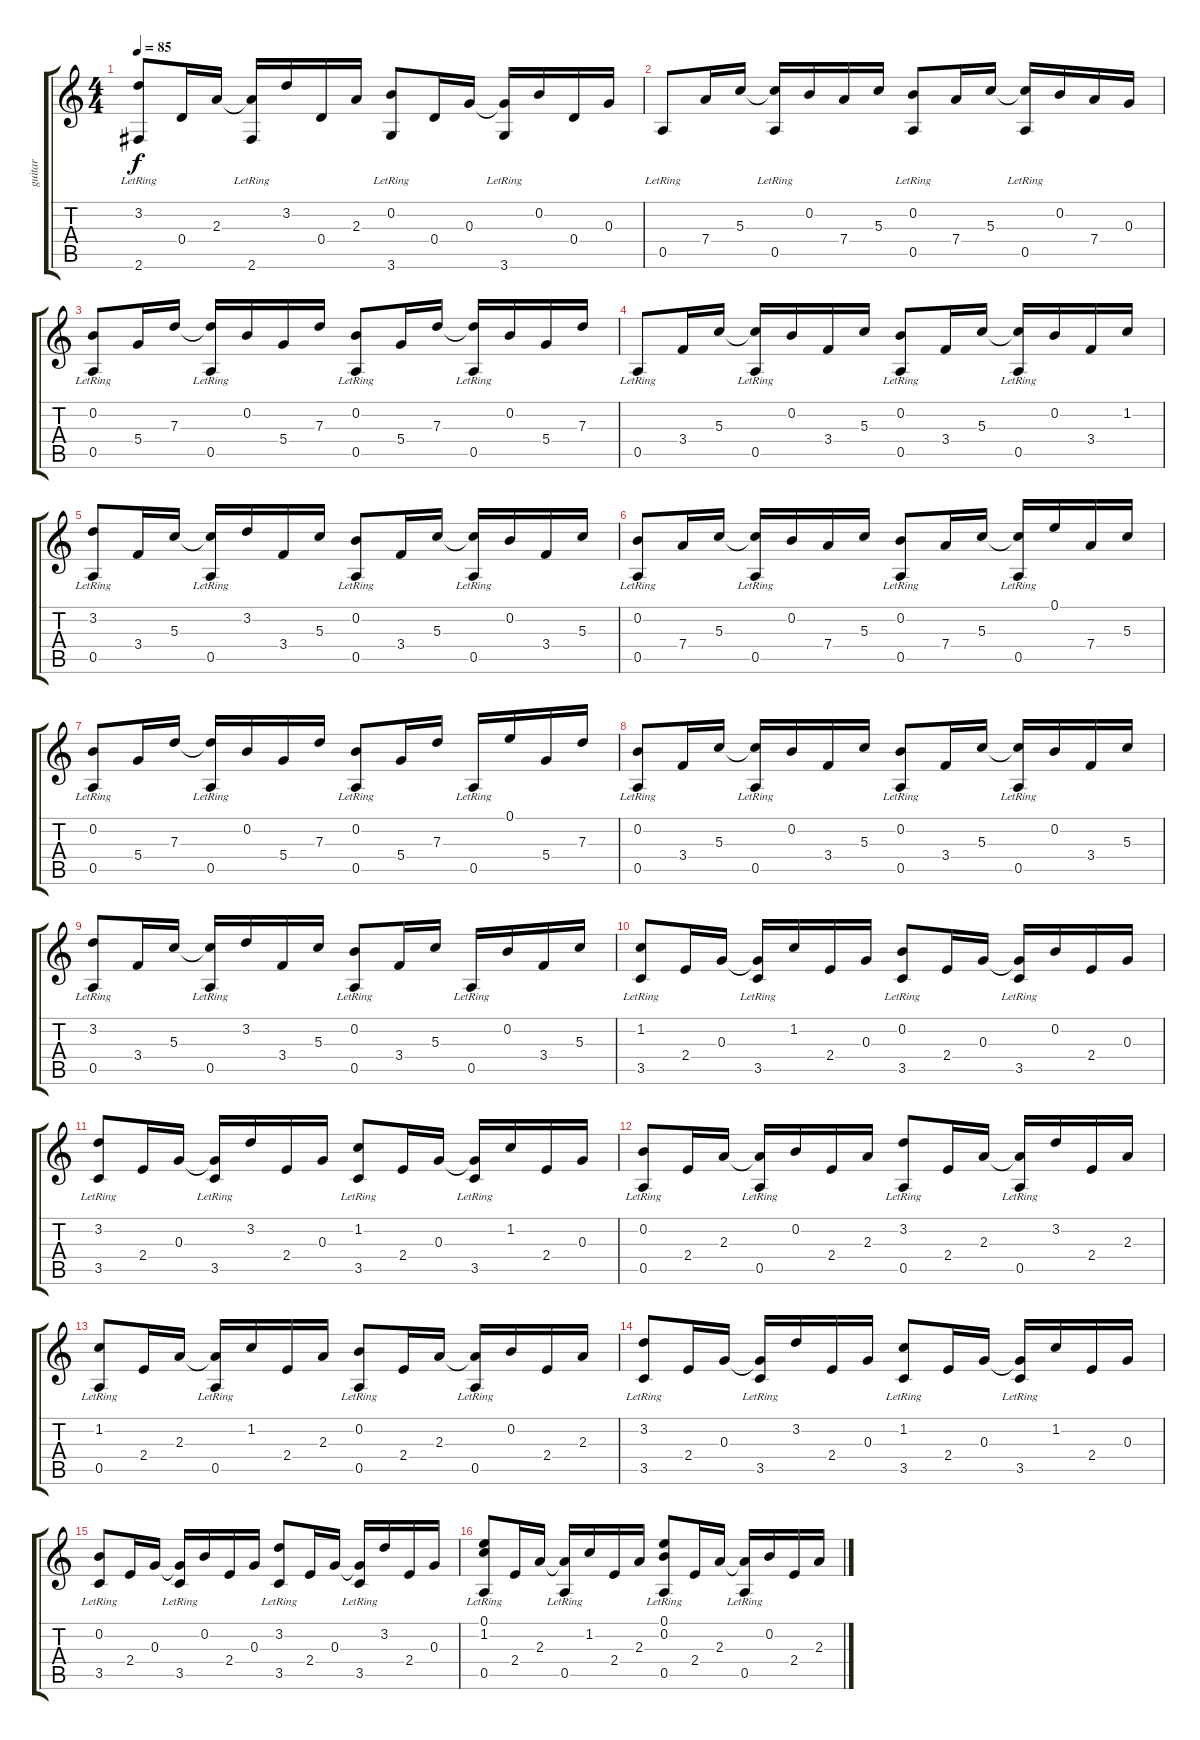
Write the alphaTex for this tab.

\track ("guitar" "guitar") {instrument acousticguitarsteel}
\staff {score tabs}
\tuning (E4 B3 G3 D3 A2 E2) {hide}
\ts (4 4)
\tempo 85
\clef g2
\ks c
(3.2 2.6{lr}).8{dy f} 0.4.16 2.3.16 (2.3{t} 2.6{lr}).16 3.2.16 0.4.16 2.3.16 (0.2 3.6{lr}).8 0.4.16 0.3.16 (0.3{t} 3.6{lr}).16 0.2.16 0.4.16 0.3.16 |
0.5{lr}.8 7.4.16 5.3.16 (5.3{t} 0.5{lr}).16 0.2.16 7.4.16 5.3.16 (0.2 0.5{lr}).8 7.4.16 5.3.16 (5.3{t} 0.5{lr}).16 0.2.16 7.4.16 0.3.16 |
(0.2 0.5{lr}).8 5.4.16 7.3.16 (7.3{t} 0.5{lr}).16 0.2.16 5.4.16 7.3.16 (0.2 0.5{lr}).8 5.4.16 7.3.16 (7.3{t} 0.5{lr}).16 0.2.16 5.4.16 7.3.16 |
0.5{lr}.8 3.4.16 5.3.16 (5.3{t} 0.5{lr}).16 0.2.16 3.4.16 5.3.16 (0.2 0.5{lr}).8 3.4.16 5.3.16 (5.3{t} 0.5{lr}).16 0.2.16 3.4.16 1.2.16 |
(3.2 0.5{lr}).8 3.4.16 5.3.16 (5.3{t} 0.5{lr}).16 3.2.16 3.4.16 5.3.16 (0.2 0.5{lr}).8 3.4.16 5.3.16 (5.3{t} 0.5{lr}).16 0.2.16 3.4.16 5.3.16 |
(0.2 0.5{lr}).8 7.4.16 5.3.16 (5.3{t} 0.5{lr}).16 0.2.16 7.4.16 5.3.16 (0.2 0.5{lr}).8 7.4.16 5.3.16 (5.3{t} 0.5{lr}).16 0.1.16 7.4.16 5.3.16 |
(0.2 0.5{lr}).8 5.4.16 7.3.16 (7.3{t} 0.5{lr}).16 0.2.16 5.4.16 7.3.16 (0.2 0.5{lr}).8 5.4.16 7.3.16 0.5{lr}.16 0.1.16 5.4.16 7.3.16 |
(0.2 0.5{lr}).8 3.4.16 5.3.16 (5.3{t} 0.5{lr}).16 0.2.16 3.4.16 5.3.16 (0.2 0.5{lr}).8 3.4.16 5.3.16 (5.3{t} 0.5{lr}).16 0.2.16 3.4.16 5.3.16 |
(3.2 0.5{lr}).8 3.4.16 5.3.16 (5.3{t} 0.5{lr}).16 3.2.16 3.4.16 5.3.16 (0.2 0.5{lr}).8 3.4.16 5.3.16 0.5{lr}.16 0.2.16 3.4.16 5.3.16 |
(1.2 3.5{lr}).8 2.4.16 0.3.16 (0.3{t} 3.5{lr}).16 1.2.16 2.4.16 0.3.16 (0.2 3.5{lr}).8 2.4.16 0.3.16 (0.3{t} 3.5{lr}).16 0.2.16 2.4.16 0.3.16 |
(3.2 3.5{lr}).8 2.4.16 0.3.16 (0.3{t} 3.5{lr}).16 3.2.16 2.4.16 0.3.16 (1.2 3.5{lr}).8 2.4.16 0.3.16 (0.3{t} 3.5{lr}).16 1.2.16 2.4.16 0.3.16 |
(0.2 0.5{lr}).8 2.4.16 2.3.16 (2.3{t} 0.5{lr}).16 0.2.16 2.4.16 2.3.16 (3.2 0.5{lr}).8 2.4.16 2.3.16 (2.3{t} 0.5{lr}).16 3.2.16 2.4.16 2.3.16 |
(1.2 0.5{lr}).8 2.4.16 2.3.16 (2.3{t} 0.5{lr}).16 1.2.16 2.4.16 2.3.16 (0.2 0.5{lr}).8 2.4.16 2.3.16 (2.3{t} 0.5{lr}).16 0.2.16 2.4.16 2.3.16 |
(3.2 3.5{lr}).8 2.4.16 0.3.16 (0.3{t} 3.5{lr}).16 3.2.16 2.4.16 0.3.16 (1.2 3.5{lr}).8 2.4.16 0.3.16 (0.3{t} 3.5{lr}).16 1.2.16 2.4.16 0.3.16 |
(0.2 3.5{lr}).8 2.4.16 0.3.16 (0.3{t} 3.5{lr}).16 0.2.16 2.4.16 0.3.16 (3.2 3.5{lr}).8 2.4.16 0.3.16 (0.3{t} 3.5{lr}).16 3.2.16 2.4.16 0.3.16 |
(0.1 1.2 0.5{lr}).8 2.4.16 2.3.16 (2.3{t} 0.5{lr}).16 1.2.16 2.4.16 2.3.16 (0.1 0.2 0.5{lr}).8 2.4.16 2.3.16 (2.3{t} 0.5{lr}).16 0.2.16 2.4.16 2.3.16
